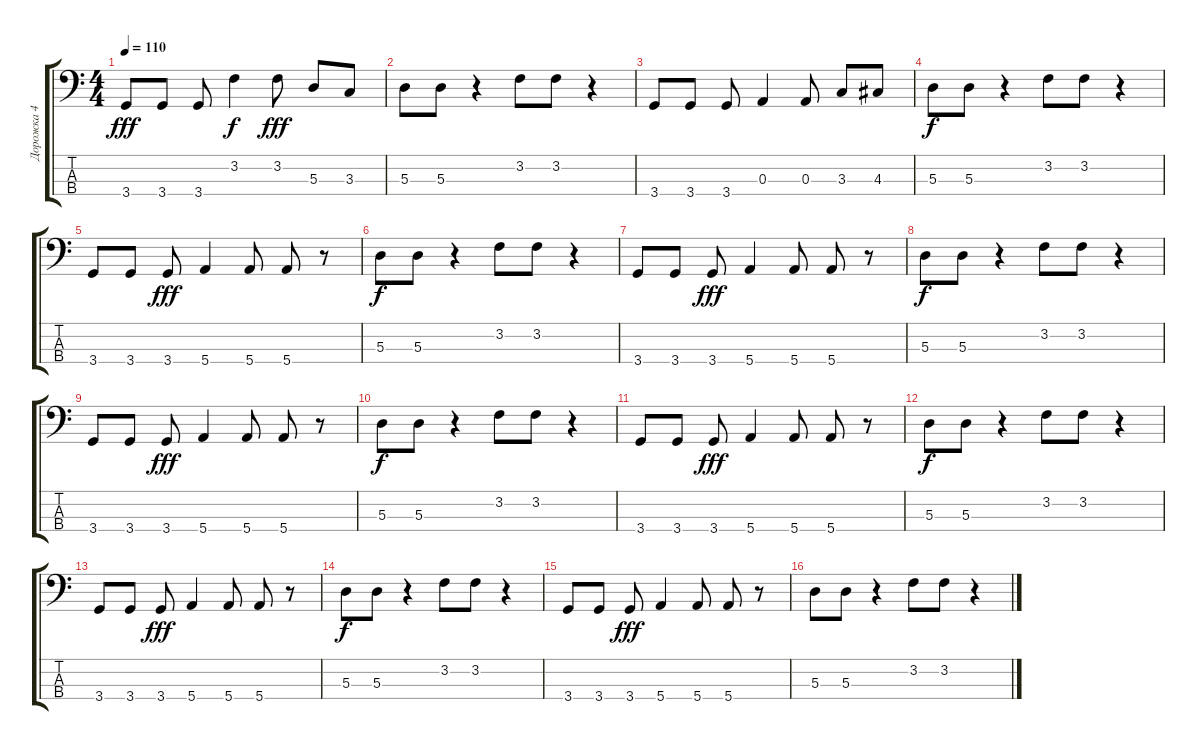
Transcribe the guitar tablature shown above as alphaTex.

\track ("Дорожка 4" "Дорожка 4") {instrument electricbassfinger}
\staff {score tabs}
\tuning (G2 D2 A1 E1) {hide}
\ts (4 4)
\tempo 110
\clef f4
\ks c
3.4.8{dy fff} 3.4.8 3.4.8 3.2.4{dy f} 3.2.8{dy fff} 5.3.8 3.3.8 |
5.3.8 5.3.8 r.4 3.2.8 3.2.8 r.4 |
3.4.8 3.4.8 3.4.8 0.3.4 0.3.8 3.3.8 4.3.8 |
5.3.8{dy f} 5.3.8 r.4 3.2.8 3.2.8 r.4 |
3.4.8 3.4.8 3.4.8{dy fff} 5.4.4 5.4.8 5.4.8 r.8 |
5.3.8{dy f} 5.3.8 r.4 3.2.8 3.2.8 r.4 |
3.4.8 3.4.8 3.4.8{dy fff} 5.4.4 5.4.8 5.4.8 r.8 |
5.3.8{dy f} 5.3.8 r.4 3.2.8 3.2.8 r.4 |
3.4.8 3.4.8 3.4.8{dy fff} 5.4.4 5.4.8 5.4.8 r.8 |
5.3.8{dy f} 5.3.8 r.4 3.2.8 3.2.8 r.4 |
3.4.8 3.4.8 3.4.8{dy fff} 5.4.4 5.4.8 5.4.8 r.8 |
5.3.8{dy f} 5.3.8 r.4 3.2.8 3.2.8 r.4 |
3.4.8 3.4.8 3.4.8{dy fff} 5.4.4 5.4.8 5.4.8 r.8 |
5.3.8{dy f} 5.3.8 r.4 3.2.8 3.2.8 r.4 |
3.4.8 3.4.8 3.4.8{dy fff} 5.4.4 5.4.8 5.4.8 r.8 |
5.3.8 5.3.8 r.4 3.2.8 3.2.8 r.4
